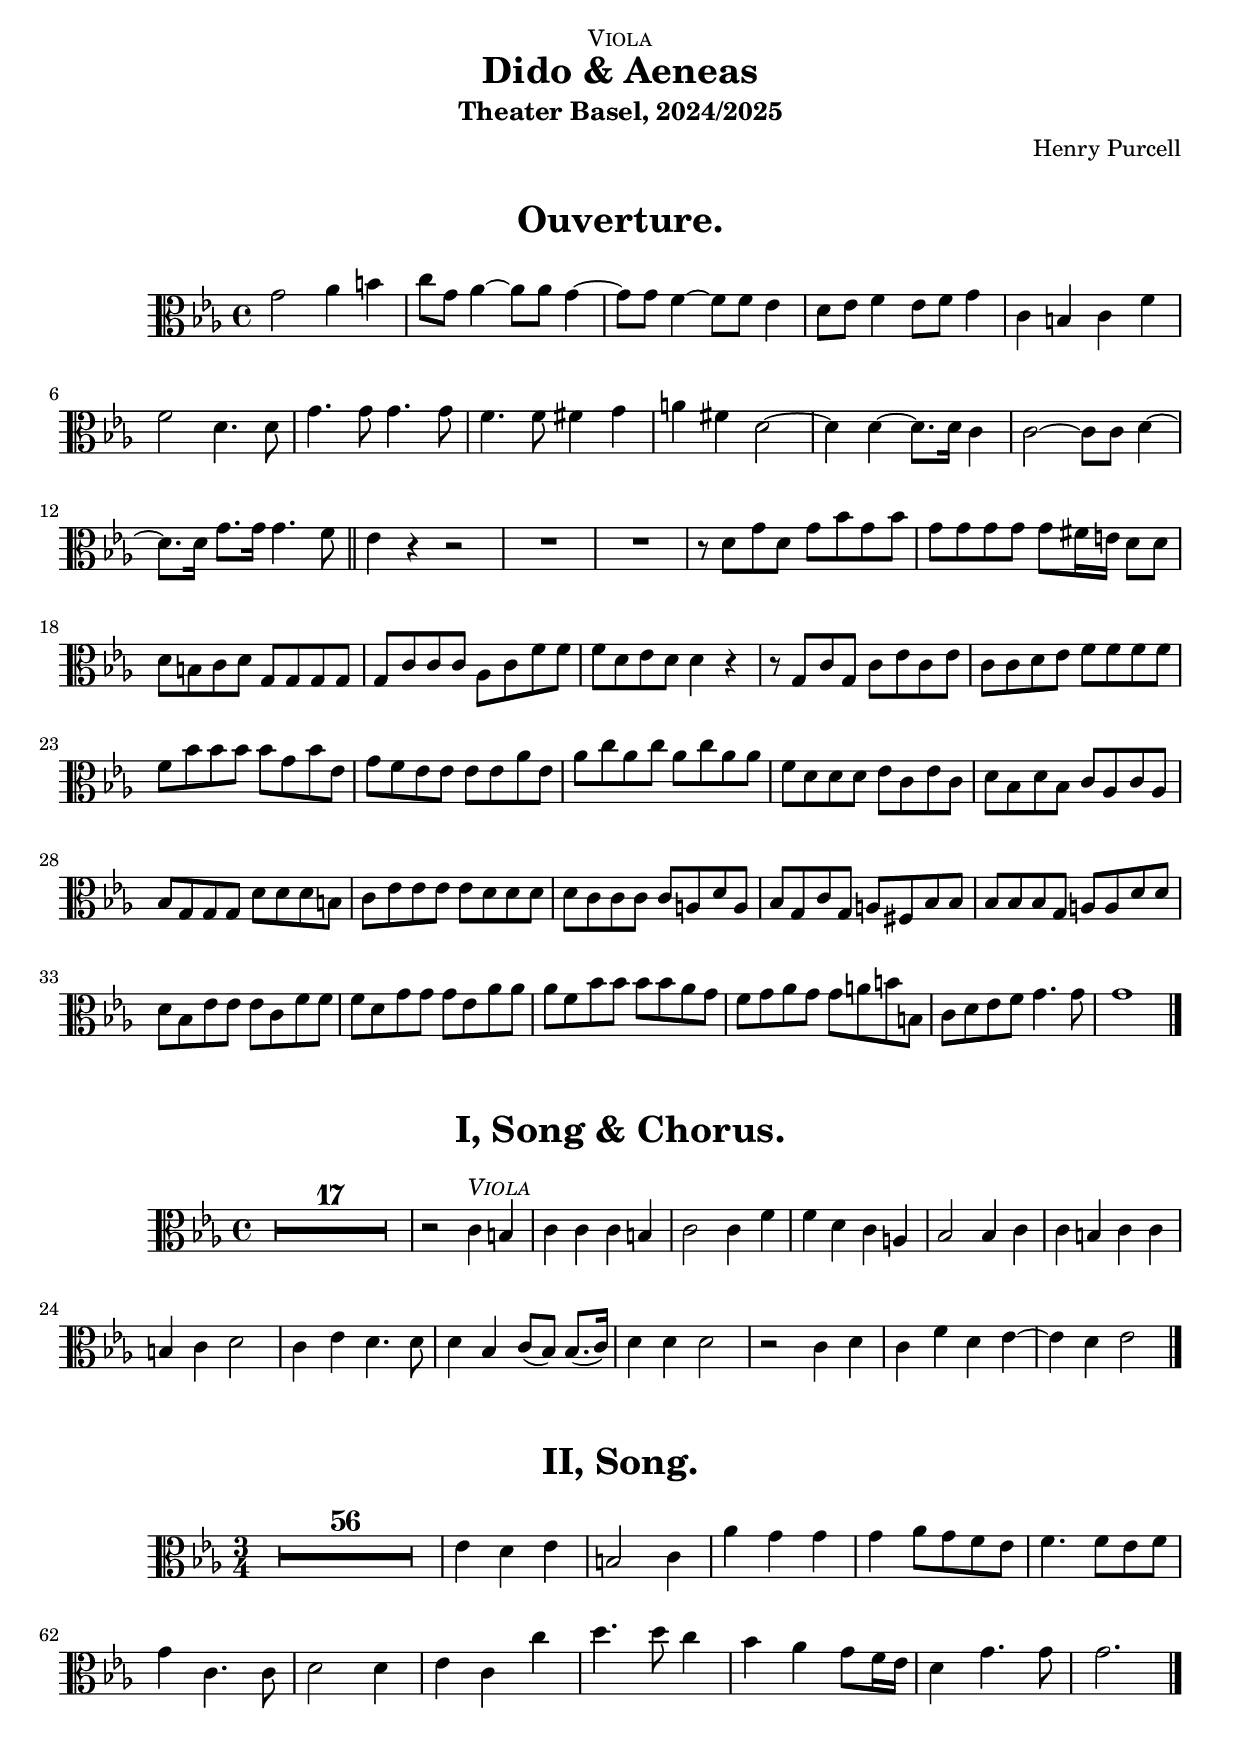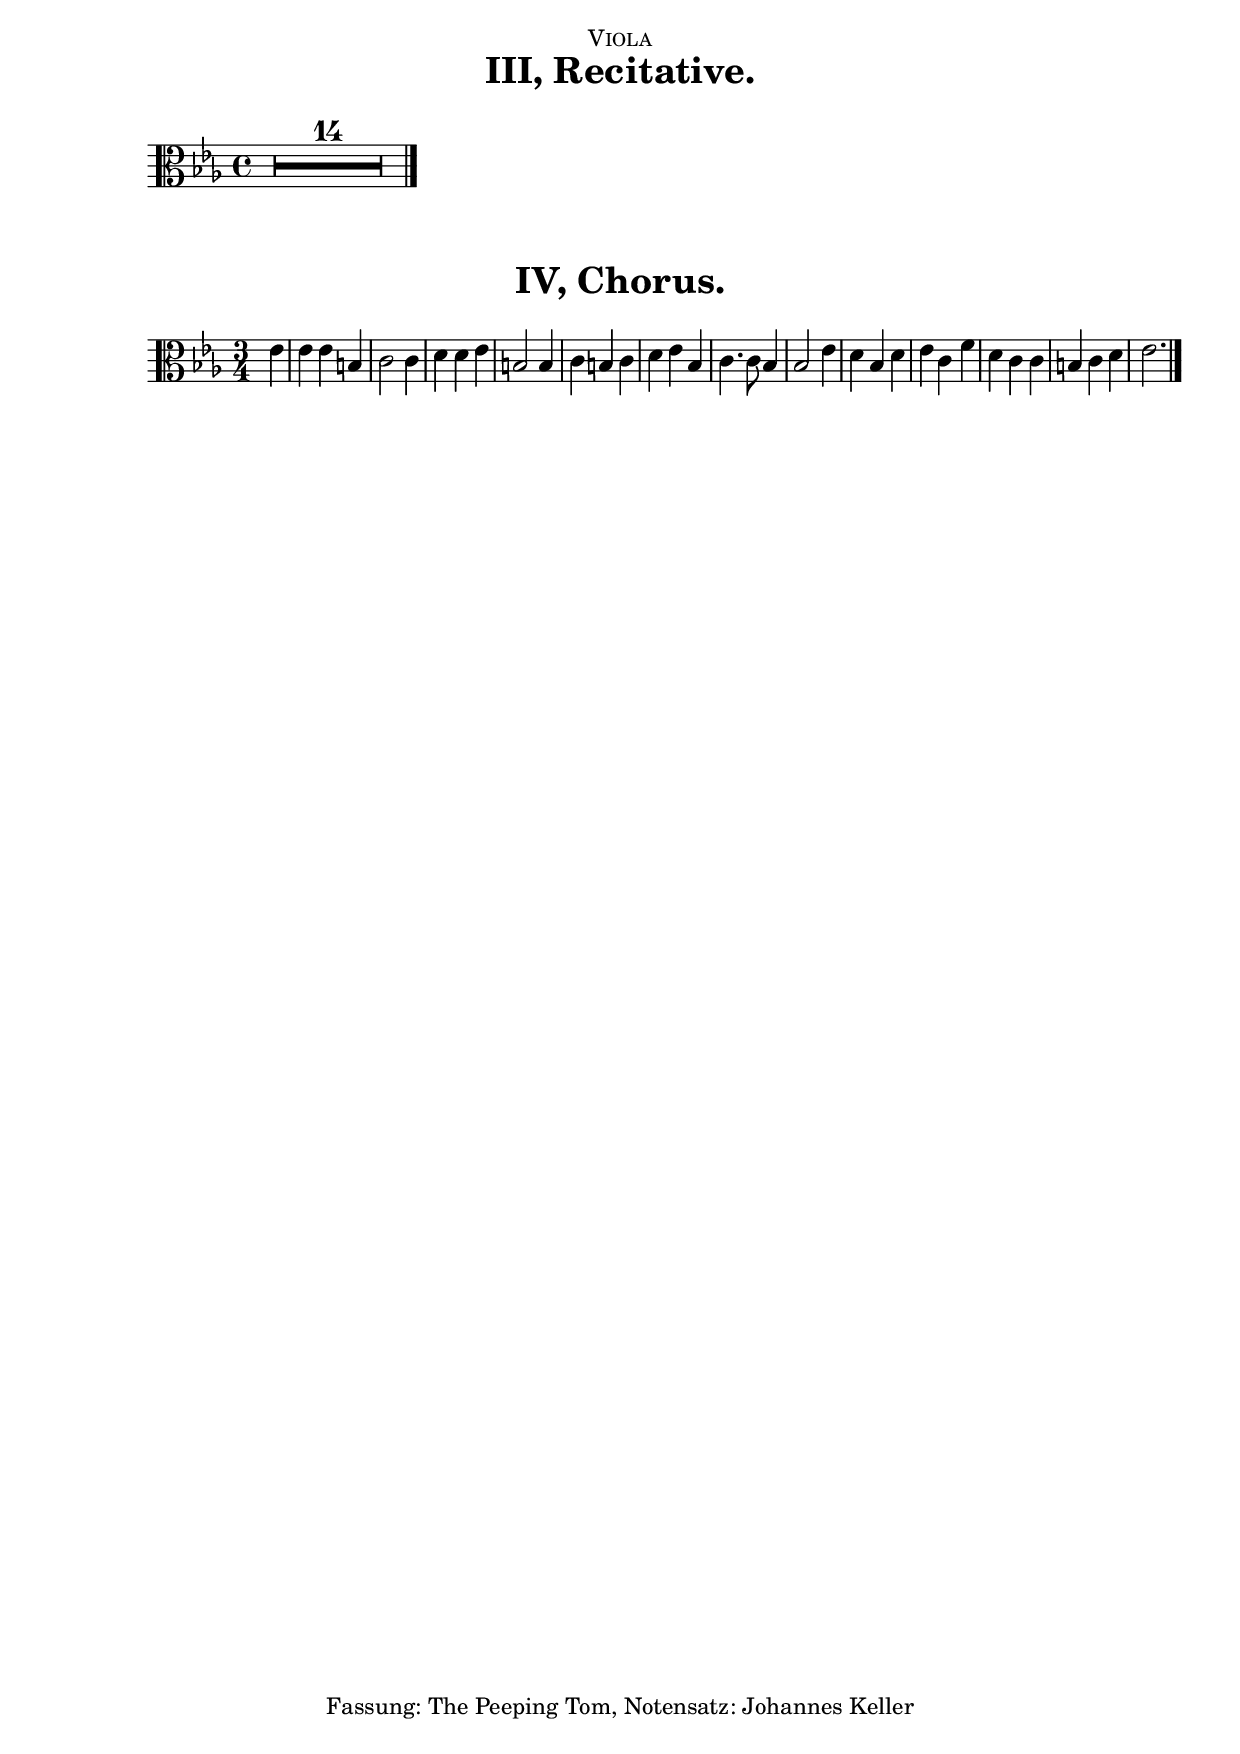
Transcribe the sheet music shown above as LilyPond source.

\version "2.24.4"

\include "global-definitions.ly"
\include "global-definitions.ly"

vlaOuverture = \relative g' {
  \clef \vlaClef
  \time 4/4
  \key c \minor
  g2 as4 b |
  c8 g as4~ as8 as g4~ |
  g8 g f4~ f8 f es4 |
  d8 es f4 es8 f g4 |
  c,4 b c f |
  f2 d4. d8 |
  g4. g8 g4. g8 |
  f4. f8 fis4 g |
  a4 fis d2~ |
  d4 d~ d8. d16 c4 |
  c2~ c8 c d4~ |
  d8. d16 g8. g16 g4. f8 \bar "||"

  es4 r r2 |
  R1*2 |
  r8 d8[ g d] g[ bes g bes] |
  g[ g g g] g[ fis16 e] d8[ d] |
  d[ b c d] g,[ g g g] |

  g[ c c c] as[ c f f] |
  f[ d es d] d4 r |
  r8 g,[ c g] c[ es c es] |
  c[ c d es] f[ f f f] |
  f[ bes bes bes] bes[ g bes es,] |
  g[ f es es] es[ es as es] |
  as[ c as c] as[ c as as] |
  f[ d d d] es[ c es c] |
  d[ bes d bes] c[ as c as] |
  bes[ g g g] d'[ d d b] |
  c[ es es es] es[ d d d] |
  d[ c c c] c[ a d a] |
  bes[ g c g] a[ fis bes bes] |
  bes[ bes bes g] a[ a d d] |
  d[ bes es es] es[ c f f] |
  f[ d g g] g[ es as as] |
  as[ f bes bes] bes[ bes as g] |
  f[ g as g] g[ a b b,] |
  c[ d es f] g4. g8 |
  g1 \bar "|."
}

vlaNI = \relative c' {
  \time 4/4
  \key c \minor
  \clef \vlaClef
  R1*17 |
  r2 c4^\instrumentHintVla b |
  c4 c c b |
  c2 c4 f |
  f d c a |

  bes2 bes4 c |
  c b c c |
  b c d2 |
  c4 es d4. d8 |
  d4 bes c8([ bes)] bes8.([ c16)] |
  d4 d d2 |
  r2 c4 d |
  c f d es~ |
  es d es2 \bar "|."
}

vlaNII = \relative es' {
  \time 3/4
  \key c \minor
  \clef \vlaClef
  R2.*56 |
  es4 d es |
  b2 c4 |
  as' g g |
  g4 as8[ g f es] |
  f4. f8[ es f] |
  g4 c,4. c8 |
  d2 d4 |
  es c c' |
  d4. d8 c4 |
  bes4 as g8 f16 es |
  d4 g4. g8 |
  g2. \bar "|."
}

vlaNIII = \relative c {
  \time 4/4
  \key c \minor
  \clef \vlaClef
  R1*14 \bar "|."
}

vlaNIV = \relative es' {
  \time 3/4
  \partial 4
  \key c \minor
  \clef \vlaClef
  es4 |
  es es b |
  c2 c4 |
  d d es |
  b2 b4 |
  c b c |
  d es bes |
  c4. c8 bes4 |
  bes2 es4 |
  d bes d |
  es c f |
  d c c |
  b c d |
  es2. \bar "|."
}



\book {
  \partbookVlaPaperBlock

  \titlePartbook

  \markup { \vspace #1 }

  \score {
    \partbookTitleOuverture
    <<
      \new Staff { \vlaOuverture }
    >>
  }

  \score {
    \partbookTitleNI
    <<
      \new Staff { \compressMMRests { \vlaNI } }
    >>
  }

  \score {
    \partbookTitleNII
    <<
      \new Staff { \compressMMRests { \vlaNII } }
    >>
  }

  \score {
    \partbookTitleNIII
    <<
      \new Staff { \compressMMRests { \vlaNIII } }
    >>
  }

  \score {
    \partbookTitleNIV
    <<
      \new Staff { \compressMMRests { \vlaNIV } }
    >>
  }
}